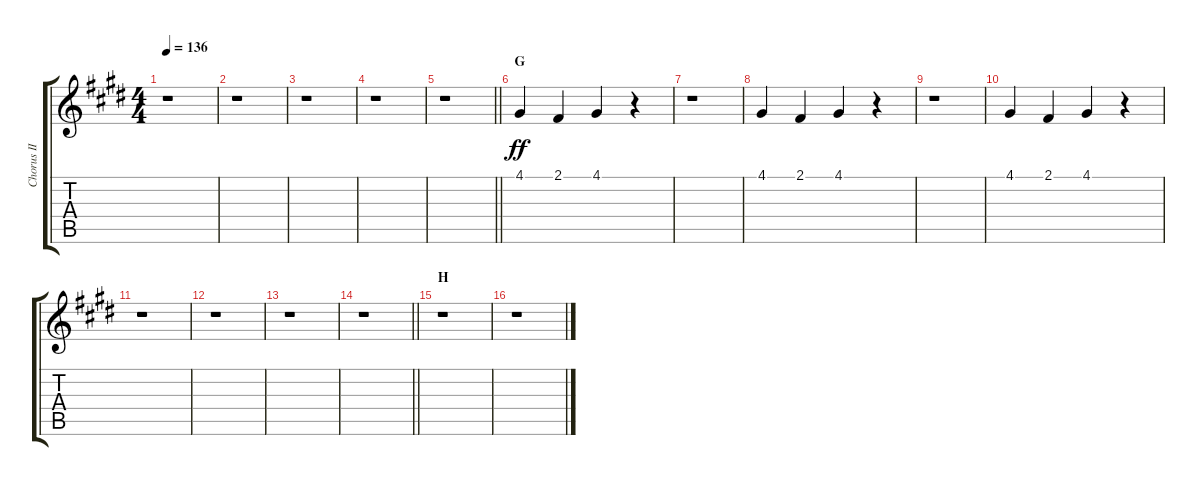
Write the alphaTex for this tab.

\track ("Chorus II" "Chorus II") {instrument voiceoohs}
\staff {score tabs}
\tuning (E4 B3 G3 D3 A2 E2) {hide}
\ts (4 4)
\tempo 136
\clef g2
\ks e
r.1{dy ff} |
r.1 |
r.1 |
r.1 |
\barLineRight lightlight
r.1 |
\section ("" "G")
4.1.4 2.1.4 4.1.4 r.4 |
r.1 |
4.1.4 2.1.4 4.1.4 r.4 |
r.1 |
4.1.4 2.1.4 4.1.4 r.4 |
r.1 |
r.1 |
r.1 |
\barLineRight lightlight
r.1 |
\section ("" "H")
r.1 |
r.1
